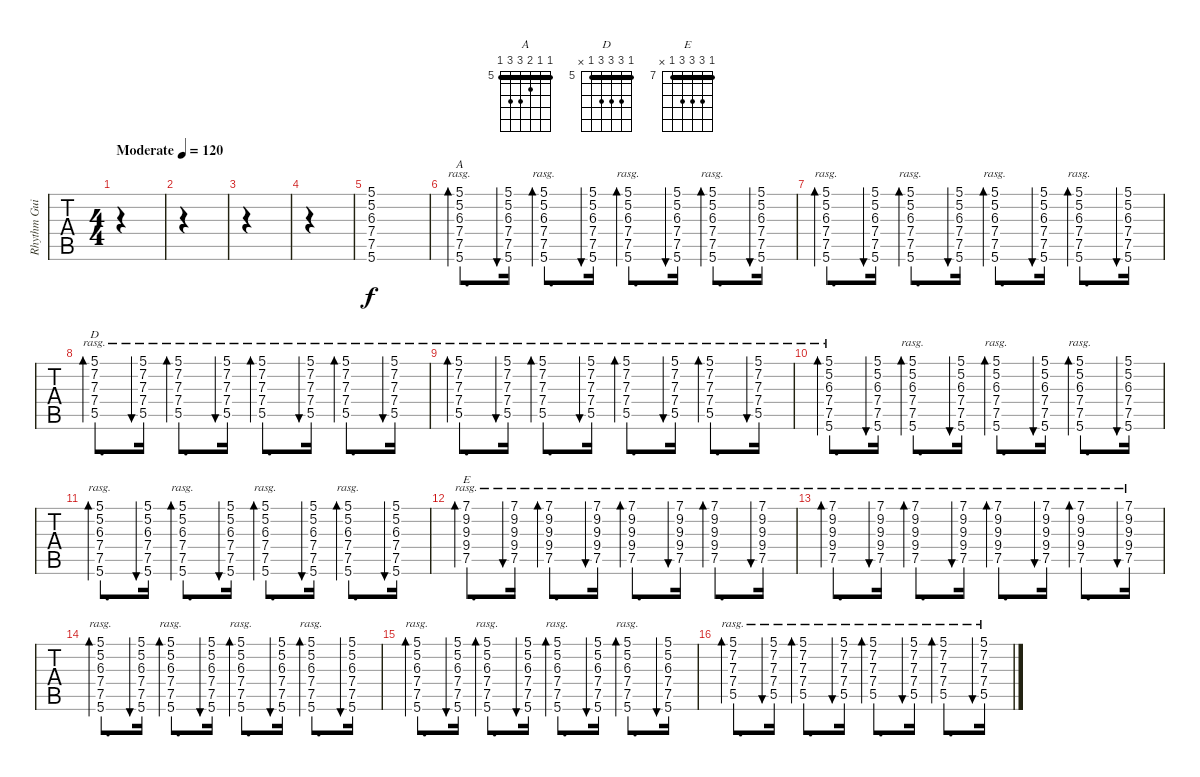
\track ("Rhythm Guitar" "Rhythm Gui") {instrument acousticguitarsteel}
\staff {tabs}
\tuning (E4 B3 G3 D3 A2 E2) {hide}
\chord ("A" 5 5 6 7 7 5) {firstfret 5 barre 5}
\chord ("D" 5 7 7 7 5 x) {firstfret 5 barre 5}
\chord ("E" 7 9 9 9 7 x) {firstfret 7 barre 7}
\ts (4 4)
\tempo (120 "Moderate")
\clef g2
\ks a
|
|
|
|
(5.1 5.2 6.3 7.4 7.5 5.6).1 |
(5.1 5.2 6.3 7.4 7.5 5.6).8{d bd 60 ch "A" rasg ii} (5.1 5.2 6.3 7.4 7.5 5.6).16{bu 60} (5.1 5.2 6.3 7.4 7.5 5.6).8{d bd 60 rasg ii} (5.1 5.2 6.3 7.4 7.5 5.6).16{bu 60} (5.1 5.2 6.3 7.4 7.5 5.6).8{d bd 60 rasg ii} (5.1 5.2 6.3 7.4 7.5 5.6).16{bu 60} (5.1 5.2 6.3 7.4 7.5 5.6).8{d bd 60 rasg ii} (5.1 5.2 6.3 7.4 7.5 5.6).16{bu 60} |
(5.1 5.2 6.3 7.4 7.5 5.6).8{d bd 60 rasg ii} (5.1 5.2 6.3 7.4 7.5 5.6).16{bu 60} (5.1 5.2 6.3 7.4 7.5 5.6).8{d bd 60 rasg ii} (5.1 5.2 6.3 7.4 7.5 5.6).16{bu 60} (5.1 5.2 6.3 7.4 7.5 5.6).8{d bd 60 rasg ii} (5.1 5.2 6.3 7.4 7.5 5.6).16{bu 60} (5.1 5.2 6.3 7.4 7.5 5.6).8{d bd 60 rasg ii} (5.1 5.2 6.3 7.4 7.5 5.6).16{bu 60} |
(5.1 7.2 7.3 7.4 5.5).8{d bd 60 ch "D" rasg ii} (5.1 7.2 7.3 7.4 5.5).16{bu 120 rasg ii} (5.1 7.2 7.3 7.4 5.5).8{d bd 60 rasg ii} (5.1 7.2 7.3 7.4 5.5).16{bu 120 rasg ii} (5.1 7.2 7.3 7.4 5.5).8{d bd 60 rasg ii} (5.1 7.2 7.3 7.4 5.5).16{bu 120 rasg ii} (5.1 7.2 7.3 7.4 5.5).8{d bd 60 rasg ii} (5.1 7.2 7.3 7.4 5.5).16{bu 120 rasg ii} |
(5.1 7.2 7.3 7.4 5.5).8{d bd 60 rasg ii} (5.1 7.2 7.3 7.4 5.5).16{bu 120 rasg ii} (5.1 7.2 7.3 7.4 5.5).8{d bd 60 rasg ii} (5.1 7.2 7.3 7.4 5.5).16{bu 120 rasg ii} (5.1 7.2 7.3 7.4 5.5).8{d bd 60 rasg ii} (5.1 7.2 7.3 7.4 5.5).16{bu 120 rasg ii} (5.1 7.2 7.3 7.4 5.5).8{d bd 60 rasg ii} (5.1 7.2 7.3 7.4 5.5).16{bu 120 rasg ii} |
(5.1 5.2 6.3 7.4 7.5 5.6).8{d bd 60 rasg ii} (5.1 5.2 6.3 7.4 7.5 5.6).16{bu 60} (5.1 5.2 6.3 7.4 7.5 5.6).8{d bd 60 rasg ii} (5.1 5.2 6.3 7.4 7.5 5.6).16{bu 60} (5.1 5.2 6.3 7.4 7.5 5.6).8{d bd 60 rasg ii} (5.1 5.2 6.3 7.4 7.5 5.6).16{bu 60} (5.1 5.2 6.3 7.4 7.5 5.6).8{d bd 60 rasg ii} (5.1 5.2 6.3 7.4 7.5 5.6).16{bu 60} |
(5.1 5.2 6.3 7.4 7.5 5.6).8{d bd 60 rasg ii} (5.1 5.2 6.3 7.4 7.5 5.6).16{bu 60} (5.1 5.2 6.3 7.4 7.5 5.6).8{d bd 60 rasg ii} (5.1 5.2 6.3 7.4 7.5 5.6).16{bu 60} (5.1 5.2 6.3 7.4 7.5 5.6).8{d bd 60 rasg ii} (5.1 5.2 6.3 7.4 7.5 5.6).16{bu 60} (5.1 5.2 6.3 7.4 7.5 5.6).8{d bd 60 rasg ii} (5.1 5.2 6.3 7.4 7.5 5.6).16{bu 60} |
(7.1 9.2 9.3 9.4 7.5).8{d bd 120 ch "E" rasg ii} (7.1 9.2 9.3 9.4 7.5).16{bu 120 rasg ii} (7.1 9.2 9.3 9.4 7.5).8{d bd 120 rasg ii} (7.1 9.2 9.3 9.4 7.5).16{bu 120 rasg ii} (7.1 9.2 9.3 9.4 7.5).8{d bd 120 rasg ii} (7.1 9.2 9.3 9.4 7.5).16{bu 120 rasg ii} (7.1 9.2 9.3 9.4 7.5).8{d bd 120 rasg ii} (7.1 9.2 9.3 9.4 7.5).16{bu 120 rasg ii} |
(7.1 9.2 9.3 9.4 7.5).8{d bd 120 rasg ii} (7.1 9.2 9.3 9.4 7.5).16{bu 120 rasg ii} (7.1 9.2 9.3 9.4 7.5).8{d bd 120 rasg ii} (7.1 9.2 9.3 9.4 7.5).16{bu 120 rasg ii} (7.1 9.2 9.3 9.4 7.5).8{d bd 120 rasg ii} (7.1 9.2 9.3 9.4 7.5).16{bu 120 rasg ii} (7.1 9.2 9.3 9.4 7.5).8{d bd 120 rasg ii} (7.1 9.2 9.3 9.4 7.5).16{bu 120 rasg ii} |
(5.1 5.2 6.3 7.4 7.5 5.6).8{d bd 60 rasg ii} (5.1 5.2 6.3 7.4 7.5 5.6).16{bu 60} (5.1 5.2 6.3 7.4 7.5 5.6).8{d bd 60 rasg ii} (5.1 5.2 6.3 7.4 7.5 5.6).16{bu 60} (5.1 5.2 6.3 7.4 7.5 5.6).8{d bd 60 rasg ii} (5.1 5.2 6.3 7.4 7.5 5.6).16{bu 60} (5.1 5.2 6.3 7.4 7.5 5.6).8{d bd 60 rasg ii} (5.1 5.2 6.3 7.4 7.5 5.6).16{bu 60} |
(5.1 5.2 6.3 7.4 7.5 5.6).8{d bd 60 rasg ii} (5.1 5.2 6.3 7.4 7.5 5.6).16{bu 60} (5.1 5.2 6.3 7.4 7.5 5.6).8{d bd 60 rasg ii} (5.1 5.2 6.3 7.4 7.5 5.6).16{bu 60} (5.1 5.2 6.3 7.4 7.5 5.6).8{d bd 60 rasg ii} (5.1 5.2 6.3 7.4 7.5 5.6).16{bu 60} (5.1 5.2 6.3 7.4 7.5 5.6).8{d bd 60 rasg ii} (5.1 5.2 6.3 7.4 7.5 5.6).16{bu 60} |
(5.1 7.2 7.3 7.4 5.5).8{d bd 60 rasg ii} (5.1 7.2 7.3 7.4 5.5).16{bu 120 rasg ii} (5.1 7.2 7.3 7.4 5.5).8{d bd 60 rasg ii} (5.1 7.2 7.3 7.4 5.5).16{bu 120 rasg ii} (5.1 7.2 7.3 7.4 5.5).8{d bd 60 rasg ii} (5.1 7.2 7.3 7.4 5.5).16{bu 120 rasg ii} (5.1 7.2 7.3 7.4 5.5).8{d bd 60 rasg ii} (5.1 7.2 7.3 7.4 5.5).16{bu 120 rasg ii}
